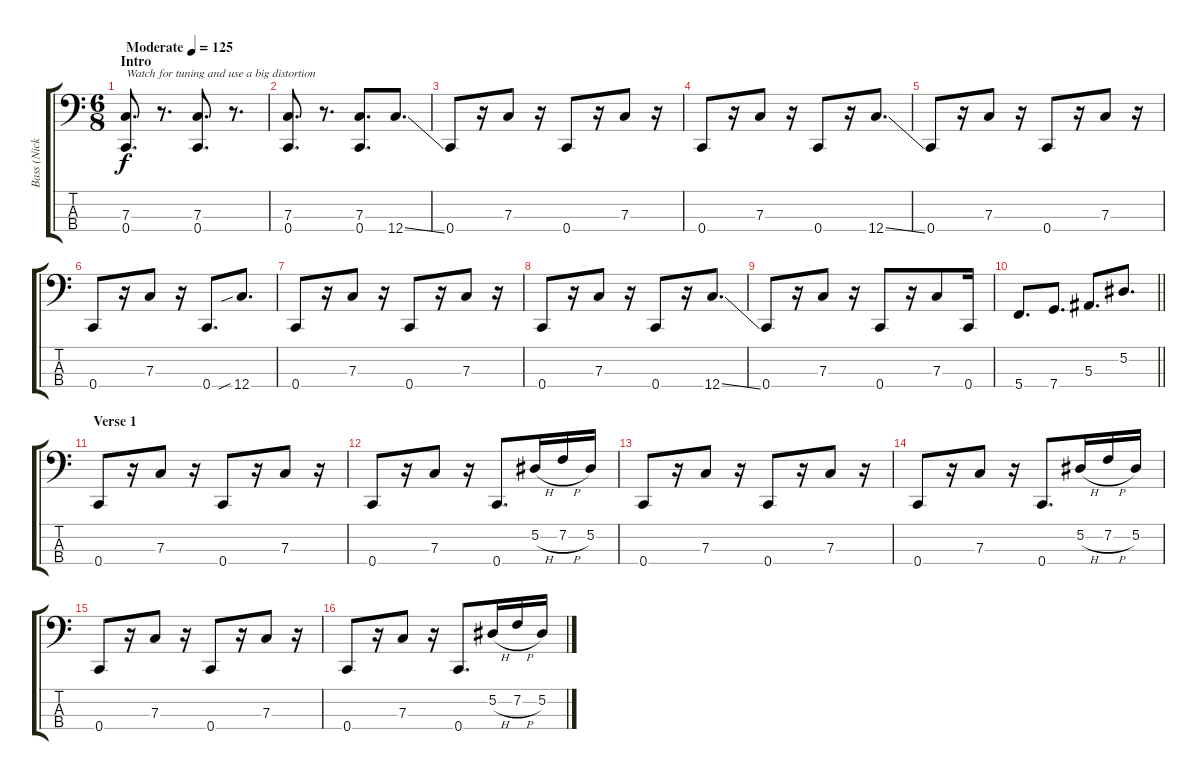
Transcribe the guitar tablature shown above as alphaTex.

\track ("Bass (Nick Oliveri)" "Bass (Nick") {instrument electricbasspick}
\staff {score tabs}
\tuning (Eb2 Bb1 F1 C1) {hide}
\ts (6 8)
\section ("" "Intro")
\tempo (125 "Moderate")
\clef f4
\ks c
(7.3 0.4).8{d txt "Watch for tuning and use a big distortion" dy f instrument electricbasspick} r.8{d} (7.3 0.4).8{d} r.8{d} |
(7.3 0.4).8{d} r.8{d} (7.3 0.4).8{d} 12.4{ss}.8{d} |
0.4.8 r.16 7.3.8 r.16 0.4.8 r.16 7.3.8 r.16 |
0.4.8 r.16 7.3.8 r.16 0.4.8 r.16 12.4{ss}.8{d} |
0.4.8 r.16 7.3.8 r.16 0.4.8 r.16 7.3.8 r.16 |
0.4.8 r.16 7.3.8 r.16 0.4.8{d} 12.4{sib}.8{d} |
0.4.8 r.16 7.3.8 r.16 0.4.8 r.16 7.3.8 r.16 |
0.4.8 r.16 7.3.8 r.16 0.4.8 r.16 12.4{ss}.8{d} |
0.4.8 r.16 7.3.8 r.16 0.4.8 r.16 7.3.8 0.4.16 |
\barLineRight lightlight
5.4.8{d} 7.4.8{d} 5.3.8{d} 5.2.8{d} |
\section ("" "Verse 1")
0.4.8 r.16 7.3.8 r.16 0.4.8 r.16 7.3.8 r.16 |
0.4.8 r.16 7.3.8 r.16 0.4.8{d} 5.2{h}.16 7.2{h}.16 5.2.16 |
0.4.8 r.16 7.3.8 r.16 0.4.8 r.16 7.3.8 r.16 |
0.4.8 r.16 7.3.8 r.16 0.4.8{d} 5.2{h}.16 7.2{h}.16 5.2.16 |
0.4.8 r.16 7.3.8 r.16 0.4.8 r.16 7.3.8 r.16 |
0.4.8 r.16 7.3.8 r.16 0.4.8{d} 5.2{h}.16 7.2{h}.16 5.2.16
